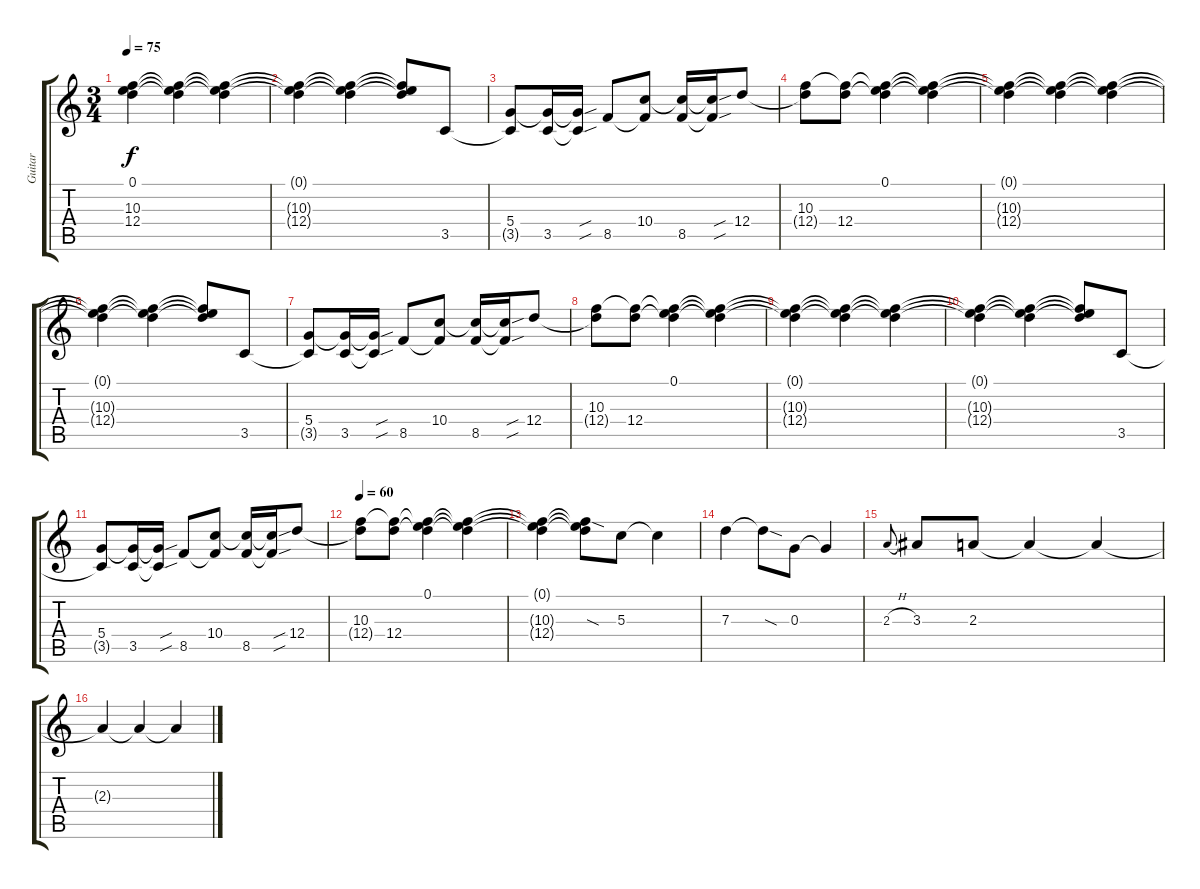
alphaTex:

\track ("Guitar" "Guitar") {instrument electricguitarclean}
\staff {score tabs}
\tuning (E4 B3 G3 D3 A2 D2) {hide}
\ts (3 4)
\tempo 75
\clef g2
\ks c
(0.1{t} 10.3{t} 12.4{t}).4{dy f} (0.1{t} 10.3{t} 12.4{t}).4 (0.1{t} 10.3{t} 12.4{t}).4 |
(0.1{t} 10.3{t} 12.4{t}).4 (0.1{t} 10.3{t} 12.4{t}).4 (0.1{t} 10.3{t} 12.4{t}).8 3.5.8 |
(5.4 3.5{t}).8 (5.4{t} 3.5).16 (5.4{sou t} 3.5{sou t}).16 8.5.8 (10.4 8.5{t}).8 (10.4{t} 8.5).16 (10.4{sou t} 8.5{sou t}).16 12.4.8 |
(10.3 12.4{t}).8 (10.3{t} 12.4).8 (0.1 10.3{t} 12.4{t}).4 (0.1{t} 10.3{t} 12.4{t}).4 |
(0.1{t} 10.3{t} 12.4{t}).4 (0.1{t} 10.3{t} 12.4{t}).4 (0.1{t} 10.3{t} 12.4{t}).4 |
(0.1{t} 10.3{t} 12.4{t}).4 (0.1{t} 10.3{t} 12.4{t}).4 (0.1{t} 10.3{t} 12.4{t}).8 3.5.8 |
(5.4 3.5{t}).8 (5.4{t} 3.5).16 (5.4{sou t} 3.5{sou t}).16 8.5.8 (10.4 8.5{t}).8 (10.4{t} 8.5).16 (10.4{sou t} 8.5{sou t}).16 12.4.8 |
(10.3 12.4{t}).8 (10.3{t} 12.4).8 (0.1 10.3{t} 12.4{t}).4 (0.1{t} 10.3{t} 12.4{t}).4 |
(0.1{t} 10.3{t} 12.4{t}).4 (0.1{t} 10.3{t} 12.4{t}).4 (0.1{t} 10.3{t} 12.4{t}).4 |
(0.1{t} 10.3{t} 12.4{t}).4 (0.1{t} 10.3{t} 12.4{t}).4 (0.1{t} 10.3{t} 12.4{t}).8 3.5.8 |
(5.4 3.5{t}).8 (5.4{t} 3.5).16 (5.4{sou t} 3.5{sou t}).16 8.5.8 (10.4 8.5{t}).8 (10.4{t} 8.5).16 (10.4{sou t} 8.5{sou t}).16 12.4.8 |
\tempo 60
(10.3 12.4{t}).8 (10.3{t} 12.4).8 (0.1 10.3{t} 12.4{t}).4 (0.1{t} 10.3{t} 12.4{t}).4 |
(0.1{t} 10.3{t} 12.4{t}).4 (0.1{t} 10.3{sod t} 12.4{t}).8 5.3.8 5.3{t}.4 |
7.3.4 7.3{sod t}.8 0.3.8 0.3{t}.4 |
2.3{h}.8{gr onbeat} 3.3.8 2.3.8 2.3{t}.4 2.3{t}.4 |
2.3{t}.4 2.3{t}.4 2.3{t}.4
